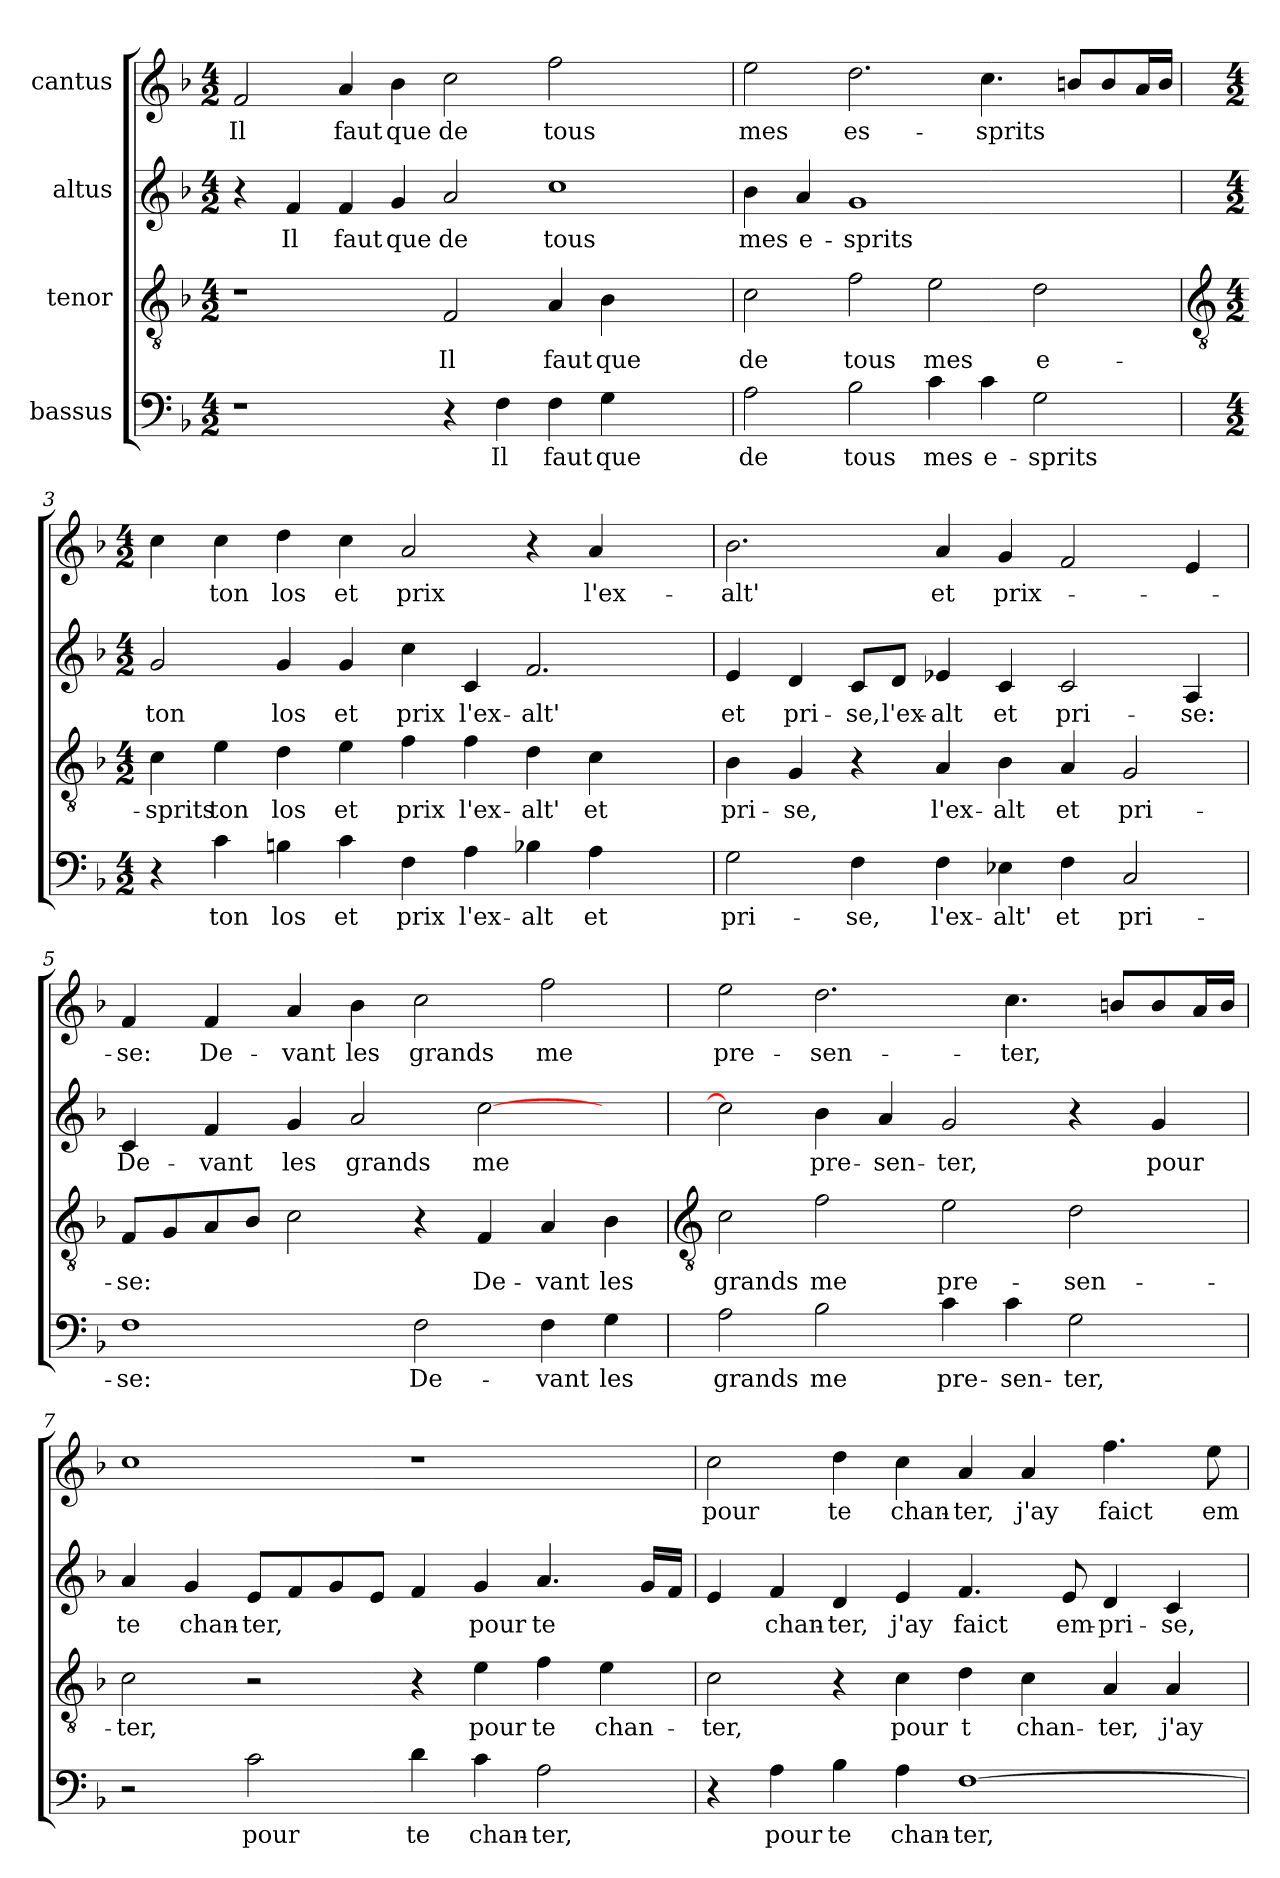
**kern	**text	**kern	**text	**kern	**text	**kern	**text
*part4	*part4	*part3	*part3	*part2	*part2	*part1	*part1
*staff4	*staff4	*staff3	*staff3	*staff2	*staff2	*staff1	*staff1
*I"bassus	*	*I"tenor	*	*I"altus	*	*I"cantus	*
*clefF4	*	*clefGv2	*	*clefG2	*	*clefG2	*
*k[b-]	*	*k[b-]	*	*k[b-]	*	*k[b-]	*
*F:	*	*F:	*	*F:	*	*F:	*
*M4/2	*	*M4/2	*	*M4/2	*	*M4/2	*
=1	=1	=1	=1	=1	=1	=1	=1
!	!	!	!	!	!	!	!LO:LY:b
1r	.	1r	.	4r	.	2f	Il
!	!	!	!	!	!LO:LY:b	!	!
.	.	.	.	4f	Il	.	.
!	!	!	!	!	!LO:LY:b	!	!LO:LY:b
.	.	.	.	4f	faut	4a	faut
!	!	!	!	!	!LO:LY:b	!	!LO:LY:b
.	.	.	.	4g	que	4b-	que
!	!	!	!LO:LY:b	!	!LO:LY:b	!	!LO:LY:b
4r	.	2F	Il	2a	de	2cc	de
!	!LO:LY:b	!	!	!	!	!	!
4F	Il	.	.	.	.	.	.
!	!LO:LY:b	!	!LO:LY:b	!	!LO:LY:b	!	!LO:LY:b
4F	faut	4A	faut	1cc	tous	2ff	tous
!	!LO:LY:b	!	!LO:LY:b	!	!	!	!
4G	que	4B-	que	.	.	.	.
2ryy	.	2ryy	.	.	.	2ryy	.
=2	=2	=2	=2	=2	=2	=2	=2
!	!LO:LY:b	!	!LO:LY:b	!	!LO:LY:b	!	!LO:LY:b
2A	de	2c	de	4b-	mes	2ee	mes
!	!	!	!	!	!LO:LY:b	!	!
.	.	.	.	4a	e-	.	.
!	!LO:LY:b	!	!LO:LY:b	!	!LO:LY:b	!	!LO:LY:b
2B-	tous	2f	tous	1g	-sprits	2.dd	es-
!	!LO:LY:b	!	!LO:LY:b	!	!	!	!
4c	mes	2e	mes	.	.	.	.
!	!LO:LY:b	!	!	!	!	!	!LO:LY:b
4c	e-	.	.	.	.	4.cc	-sprits
!	!LO:LY:b	!	!LO:LY:b	!	!	!	!
2G	-sprits	2d	e-	2ryy	.	.	.
.	.	.	.	.	.	8bnL	.
.	.	.	.	.	.	8b	.
.	.	.	.	.	.	16aL	.
.	.	.	.	.	.	16bJJ	.
!!LO:LB:g=z
=3	=3	=3	=3	=3	=3	=3	=3
*	*	*clefGv2	*	*	*	*	*
*M4/2	*	*M4/2	*	*M4/2	*	*M4/2	*
!	!	!	!LO:LY:b	!	!LO:LY:b	!	!
4r	.	4c	-sprits	2g	ton	4cc	.
!	!LO:LY:b	!	!LO:LY:b	!	!	!	!LO:LY:b
4c	ton	4e	ton	.	.	4cc	ton
!	!LO:LY:b	!	!LO:LY:b	!	!LO:LY:b	!	!LO:LY:b
4Bn	los	4d	los	4g	los	4dd	los
!	!LO:LY:b	!	!LO:LY:b	!	!LO:LY:b	!	!LO:LY:b
4c	et	4e	et	4g	et	4cc	et
!	!LO:LY:b	!	!LO:LY:b	!	!LO:LY:b	!	!LO:LY:b
4F	prix	4f	prix	4cc	prix	2a	prix
!	!LO:LY:b	!	!LO:LY:b	!	!LO:LY:b	!	!
4A	l'ex-	4f	l'ex-	4c	l'ex-	.	.
!	!LO:LY:b	!	!LO:LY:b	!	!LO:LY:b	!	!
4B-X	-alt	4d	-alt'	2.f	-alt'	4r	.
!	!LO:LY:b	!	!LO:LY:b	!	!	!	!LO:LY:b
4A	et	4c	et	.	.	4a	l'ex-
4ryy	.	4ryy	.	.	.	4ryy	.
=4	=4	=4	=4	=4	=4	=4	=4
!	!LO:LY:b	!	!LO:LY:b	!	!LO:LY:b	!	!LO:LY:b
2G	pri-	4B-	pri-	4e	et	2.b-	-alt'
!	!	!	!LO:LY:b	!	!LO:LY:b	!	!
.	.	4G	-se,	4d	pri-	.	.
!	!LO:LY:b	!	!	!	!LO:LY:b	!	!
4F	-se,	4r	.	8cL	-se,	.	.
!	!	!	!	!	!LO:LY:b	!	!
.	.	.	.	8dJ	l'ex-	.	.
!	!LO:LY:b	!	!LO:LY:b	!	!LO:LY:b	!	!LO:LY:b
4F	l'ex-	4A	l'ex-	4e-X	-alt	4a	et
!	!LO:LY:b	!	!LO:LY:b	!	!LO:LY:b	!	!LO:LY:b
4E-X	-alt'	4B-	-alt	4c	et	4g	prix-
!	!LO:LY:b	!	!LO:LY:b	!	!LO:LY:b	!	!
4F	et	4A	et	2c	pri-	2f	.
!	!LO:LY:b	!	!LO:LY:b	!	!	!	!
2C	pri-	2G	pri-	.	.	.	.
!	!	!	!	!	!LO:LY:b	!	!
.	.	.	.	4A	-se:	4e	.
=5	=5	=5	=5	=5	=5	=5	=5
!	!LO:LY:b	!	!LO:LY:b	!	!LO:LY:b	!	!LO:LY:b
1F	-se:	8FL	-se:	4c	De-	4f	-se:
.	.	8G	.	.	.	.	.
!	!	!	!	!	!LO:LY:b	!	!LO:LY:b
.	.	8A	.	4f	-vant	4f	De-
.	.	8B-J	.	.	.	.	.
!	!	!	!	!	!LO:LY:b	!	!LO:LY:b
.	.	2c	.	4g	les	4a	-vant
!	!	!	!	!	!LO:LY:b	!	!LO:LY:b
.	.	.	.	2a	grands	4b-	les
!	!LO:LY:b	!	!	!	!	!	!LO:LY:b
2F	De-	4r	.	.	.	2cc	grands
!	!	!	!LO:LY:b	!	!LO:LY:b	!	!
.	.	4F	De-	[2cc	me	.	.
!	!LO:LY:b	!	!LO:LY:b	!	!	!	!LO:LY:b
4F	-vant	4A	-vant	.	.	2ff	me
!	!LO:LY:b	!	!LO:LY:b	!	!	!	!
4G	les	4B-	les	4ryy	.	.	.
!!LO:LB:g=z
=6	=6	=6	=6	=6	=6	=6	=6
*	*	*clefGv2	*	*	*	*	*
!	!LO:LY:b	!	!LO:LY:b	!	!	!	!LO:LY:b
2A	grands	2c	grands	2cc]	.	2ee	pre-
!	!LO:LY:b	!	!LO:LY:b	!	!LO:LY:b	!	!LO:LY:b
2B-	me	2f	me	4b-	pre-	2.dd	-sen-
!	!	!	!	!	!LO:LY:b	!	!
.	.	.	.	4a	-sen-	.	.
!	!LO:LY:b	!	!LO:LY:b	!	!LO:LY:b	!	!
4c	pre-	2e	pre-	2g	-ter,	.	.
!	!LO:LY:b	!	!	!	!	!	!LO:LY:b
4c	-sen-	.	.	.	.	4.cc	-ter,
!	!LO:LY:b	!	!LO:LY:b	!	!	!	!
2G	-ter,	2d	-sen-	4r	.	.	.
.	.	.	.	.	.	8bnL	.
!	!	!	!	!	!LO:LY:b	!	!
.	.	.	.	4g	pour	8b	.
.	.	.	.	.	.	16aL	.
.	.	.	.	.	.	16bJJ	.
=7	=7	=7	=7	=7	=7	=7	=7
!	!	!	!LO:LY:b	!	!LO:LY:b	!	!
2r	.	2c	-ter,	4a	te	1cc	.
!	!	!	!	!	!LO:LY:b	!	!
.	.	.	.	4g	chan-	.	.
!	!LO:LY:b	!	!	!	!LO:LY:b	!	!
2c	pour	2r	.	8eL	-ter,	.	.
.	.	.	.	8f	.	.	.
.	.	.	.	8g	.	.	.
.	.	.	.	8eJ	.	.	.
!	!LO:LY:b	!	!	!	!	!	!
4d	te	4r	.	4f	.	1r	.
!	!LO:LY:b	!	!LO:LY:b	!	!LO:LY:b	!	!
4c	chan-	4e	pour	4g	pour	.	.
!	!LO:LY:b	!	!LO:LY:b	!	!LO:LY:b	!	!
2A	-ter,	4f	te	4.a	te	.	.
!	!	!	!LO:LY:b	!	!	!	!
.	.	4e	chan-	.	.	.	.
.	.	.	.	16gLL	.	.	.
.	.	.	.	16fJJ	.	.	.
=8	=8	=8	=8	=8	=8	=8	=8
!	!	!	!LO:LY:b	!	!	!	!LO:LY:b
4r	.	2c	-ter,	4e	.	2cc	pour
!	!LO:LY:b	!	!	!	!LO:LY:b	!	!
4A	pour	.	.	4f	chan-	.	.
!	!LO:LY:b	!	!	!	!LO:LY:b	!	!LO:LY:b
4B-	te	4r	.	4d	-ter,	4dd	te
!	!LO:LY:b	!	!LO:LY:b	!	!LO:LY:b	!	!LO:LY:b
4A	chan-	4c	pour	4e	j'ay	4cc	chan-
!	!LO:LY:b	!	!LO:LY:b	!	!LO:LY:b	!	!LO:LY:b
[1F	-ter,	4d	t	4.f	faict	4a	-ter,
!	!	!	!LO:LY:b	!	!	!	!LO:LY:b
.	.	4c	chan-	.	.	4a	j'ay
!	!	!	!	!	!LO:LY:b	!	!
.	.	.	.	8e	em-	.	.
!	!	!	!LO:LY:b	!	!LO:LY:b	!	!LO:LY:b
.	.	4A	-ter,	4d	-pri-	4.ff	faict
!	!	!	!LO:LY:b	!	!LO:LY:b	!	!
.	.	4A	j'ay	4c	-se,	.	.
!	!	!	!	!	!	!	!LO:LY:b
.	.	.	.	.	.	8ee	em-
=	=	=	=	=	=	=	=
*-	*-	*-	*-	*-	*-	*-	*-
